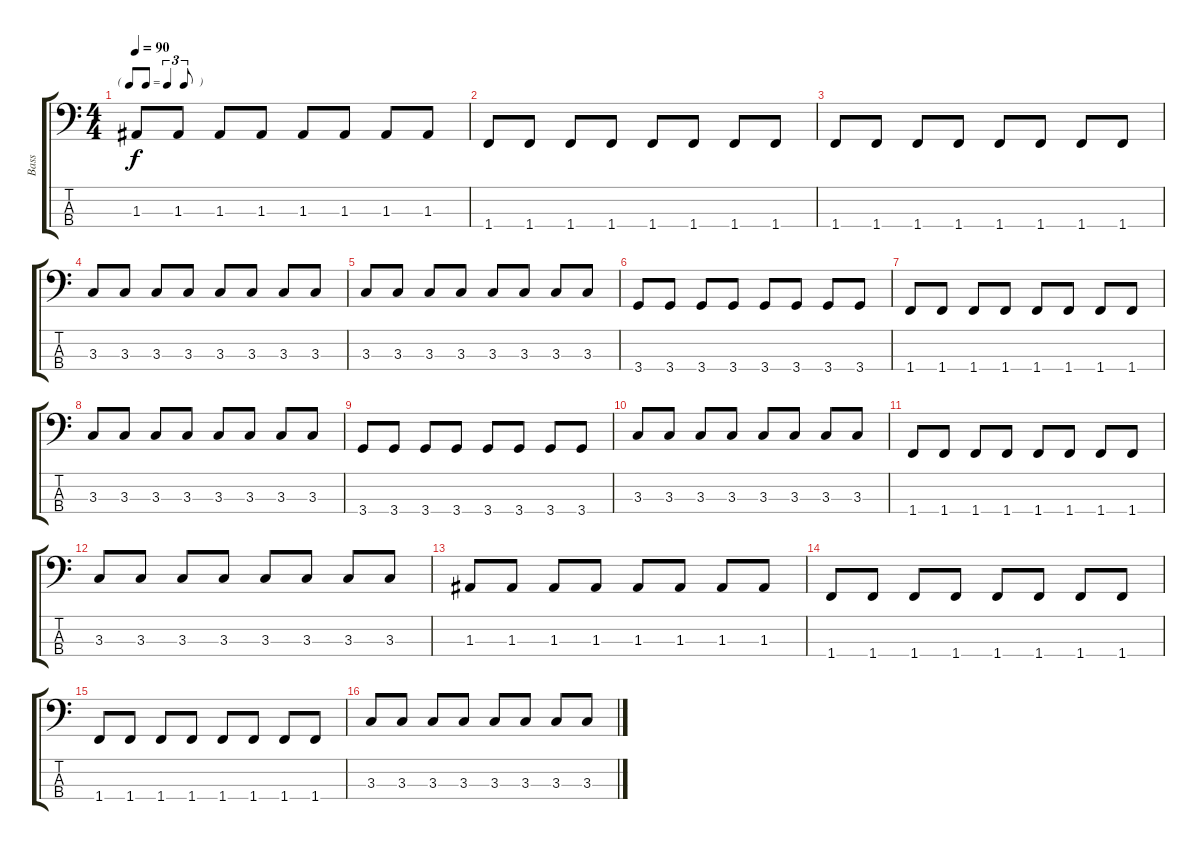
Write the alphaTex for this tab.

\track ("Bass" "Bass") {instrument electricbassfinger}
\staff {score tabs}
\tuning (G2 D2 A1 E1) {hide}
\ts (4 4)
\tf triplet8th
\tempo 90
\clef f4
\ks c
1.3.8{dy f} 1.3.8 1.3.8 1.3.8 1.3.8 1.3.8 1.3.8 1.3.8 |
1.4.8 1.4.8 1.4.8 1.4.8 1.4.8 1.4.8 1.4.8 1.4.8 |
1.4.8 1.4.8 1.4.8 1.4.8 1.4.8 1.4.8 1.4.8 1.4.8 |
3.3.8 3.3.8 3.3.8 3.3.8 3.3.8 3.3.8 3.3.8 3.3.8 |
3.3.8 3.3.8 3.3.8 3.3.8 3.3.8 3.3.8 3.3.8 3.3.8 |
3.4.8 3.4.8 3.4.8 3.4.8 3.4.8 3.4.8 3.4.8 3.4.8 |
1.4.8 1.4.8 1.4.8 1.4.8 1.4.8 1.4.8 1.4.8 1.4.8 |
3.3.8 3.3.8 3.3.8 3.3.8 3.3.8 3.3.8 3.3.8 3.3.8 |
3.4.8 3.4.8 3.4.8 3.4.8 3.4.8 3.4.8 3.4.8 3.4.8 |
3.3.8 3.3.8 3.3.8 3.3.8 3.3.8 3.3.8 3.3.8 3.3.8 |
1.4.8 1.4.8 1.4.8 1.4.8 1.4.8 1.4.8 1.4.8 1.4.8 |
3.3.8 3.3.8 3.3.8 3.3.8 3.3.8 3.3.8 3.3.8 3.3.8 |
1.3.8 1.3.8 1.3.8 1.3.8 1.3.8 1.3.8 1.3.8 1.3.8 |
1.4.8 1.4.8 1.4.8 1.4.8 1.4.8 1.4.8 1.4.8 1.4.8 |
1.4.8 1.4.8 1.4.8 1.4.8 1.4.8 1.4.8 1.4.8 1.4.8 |
3.3.8 3.3.8 3.3.8 3.3.8 3.3.8 3.3.8 3.3.8 3.3.8
